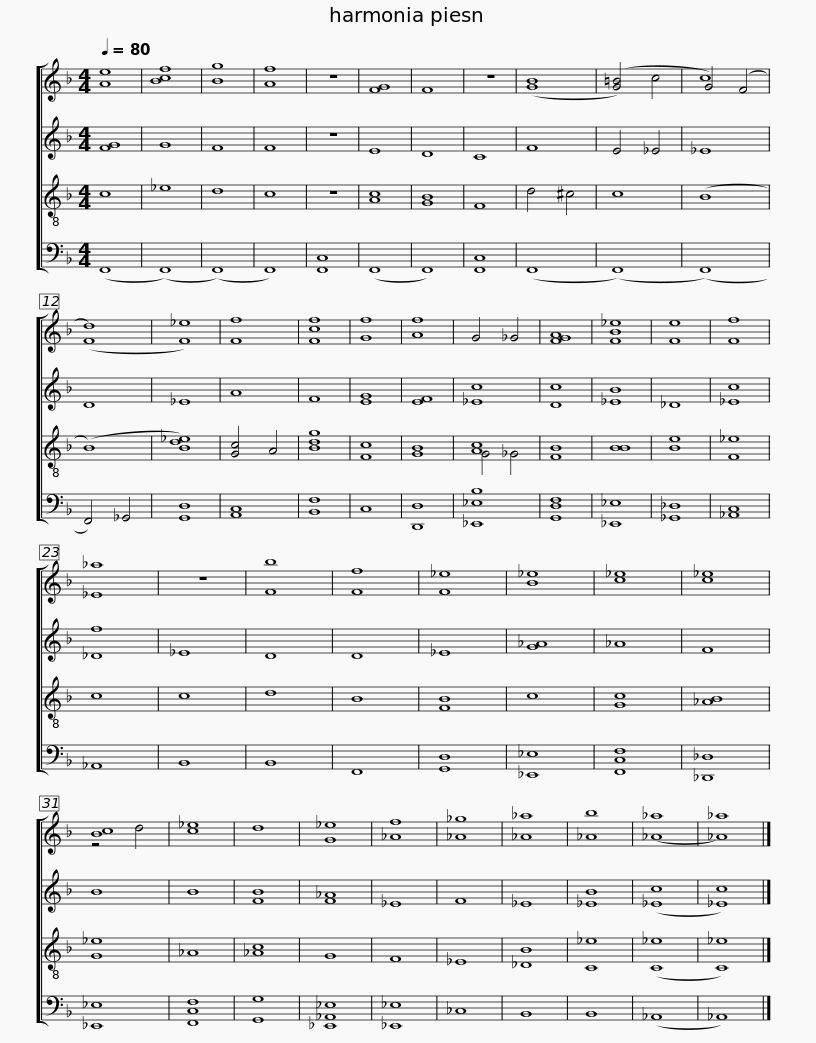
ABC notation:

X:1
%%score [ ( 1 2 3 ) 4 ( 5 6 ) 7 ]
L:1/8
Q:1/4=80
M:4/4
I:linebreak $
K:F
V:1 treble
V:2 treble
V:3 treble
V:4 treble
V:5 treble-8
V:6 treble-8
V:7 bass
V:1
 [Ae]8 | [Bcf]8 | [Bg]8 | [Af]8 | z8 | %5
 [FG]8 | F8 | z8 | ([GB]8 | ([G=B]4) c4 | %10
 G4) (F4 | ([Fd]8) |$ [F_e]8) | [Ff]8 | [Fcf]8 | %15
 [Gf]8 | [Af]8 | G4 _G4 | [FGA]8 | [FB_e]8 | %20
 [Fe]8 | [Ff]8 | [_E_a]8 | z8 | [Fb]8 | %25
 [Ff]8 |$ [F_e]8 | [B_e]8 | [c_e]8 | [c_e]8 | %30
 B8 | [c_e]8 | d8 | [G_e]8 | [_Af]8 | %35
 [_A_g]8 | [_A_a]8 | [_Ab]8 | ([_A_a]8 |$ [_A_a]8) |] %40
V:2
 x8 | x8 | x8 | x8 | x8 | %5
 x8 | x8 | x8 | x8 | x8 | %10
 c8 | x8 |$ x8 | x8 | x8 | %15
 x8 | x8 | x8 | x8 | x8 | %20
 x8 | x8 | x8 | x8 | x8 | %25
 x8 |$ x8 | x8 | x8 | x8 | %30
 c8 | x8 | x8 | x8 | x8 | %35
 x8 | x8 | x8 | x8 |$ x8 |] %40
V:3
 x8 | x8 | x8 | x8 | x8 | %5
 x8 | x8 | x8 | x8 | x8 | %10
 x8 | x8 |$ x8 | x8 | x8 | %15
 x8 | x8 | x8 | x8 | x8 | %20
 x8 | x8 | x8 | x8 | x8 | %25
 x8 |$ x8 | x8 | x8 | x8 | %30
 z4 d4 | x8 | x8 | x8 | x8 | %35
 x8 | x8 | x8 | x8 |$ x8 |] %40
V:4
 [FG]8 | G8 | F8 | F8 | z8 | %5
 E8 | D8 | C8 | F8 | E4 _E4 | %10
 _E8 | D8 |$ _E8 | A8 | F8 | %15
 [EG]8 | [EF]8 | [_Ec]8 | [Dc]8 | [_EB]8 | %20
 _D8 | [_Ec]8 | [_Df]8 | _E8 | D8 | %25
 D8 |$ _E8 | [G_A]8 | _A8 | F8 | %30
 B8 | B8 | [FB]8 | [F_A]8 | _E8 | %35
 F8 | _E8 | [_EB]8 | ([_Ec]8 |$ [_Ec]8) |] %40
V:5
 c8 | _e8 | d8 | c8 | z8 | %5
 [Ac]8 | [GB]8 | F8 | d4 ^c4 | c8 | %10
 (B8 | (B8) |$ [Bd_e]8) | [Gc]4 A4 | [Bdg]8 | %15
 [Fc]8 | [GB]8 | [Ac]8 | [FB]8 | [BB]8 | %20
 [Be]8 | [F_e]8 | c8 | c8 | d8 | %25
 B8 |$ [FB]8 | c8 | [Gc]8 | [_AB]8 | %30
 [G_e]8 | _A8 | [_Ac]8 | G8 | F8 | %35
 _E8 | [_DB]8 | [C_e]8 | ([C_e]8 |$ [C_e]8) |] %40
V:6
 x8 | x8 | x8 | x8 | x8 | %5
 x8 | x8 | x8 | x8 | x8 | %10
 x8 | x8 |$ x8 | x8 | x8 | %15
 x8 | x8 | G4 _G4 | x8 | x8 | %20
 x8 | x8 | x8 | x8 | x8 | %25
 x8 |$ x8 | x8 | x8 | x8 | %30
 x8 | x8 | x8 | x8 | x8 | %35
 x8 | x8 | x8 | x8 |$ x8 |] %40
V:7
 (F,,8 | (F,,8) | (F,,8) | F,,8) | [F,,C,]8 | %5
 (F,,8 | F,,8) | [F,,C,]8 | (F,,8 | (F,,8) | %10
 (F,,8) | F,,4) _G,,4 |$ [G,,D,]8 | [A,,C,]8 | [B,,F,]8 | %15
 C,8 | [D,,D,]8 | [_E,,_E,B,]8 | [G,,D,F,]8 | [_E,,_E,]8 | %20
 [_G,,_D,]8 | [_A,,C,]8 | _A,,8 | B,,8 | B,,8 | %25
 F,,8 |$ [G,,D,]8 | [_E,,_E,]8 | [F,,C,F,]8 | [_D,,_D,]8 | %30
 [_E,,_E,]8 | [F,,C,F,]8 | [G,,G,]8 | [_E,,_A,,_E,]8 | [_E,,_E,]8 | %35
 _C,8 | B,,8 | B,,8 | (_A,,8 |$ _A,,8) |] %40
